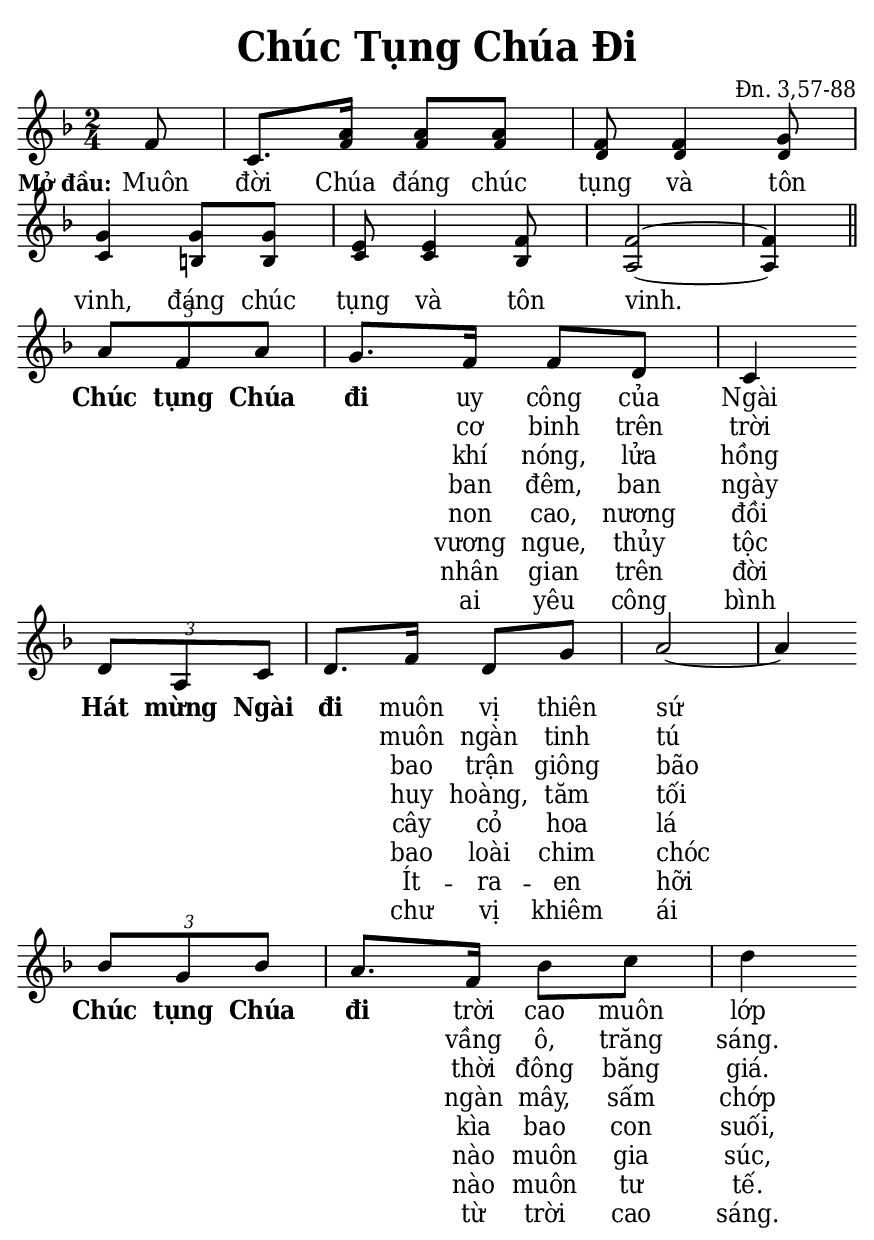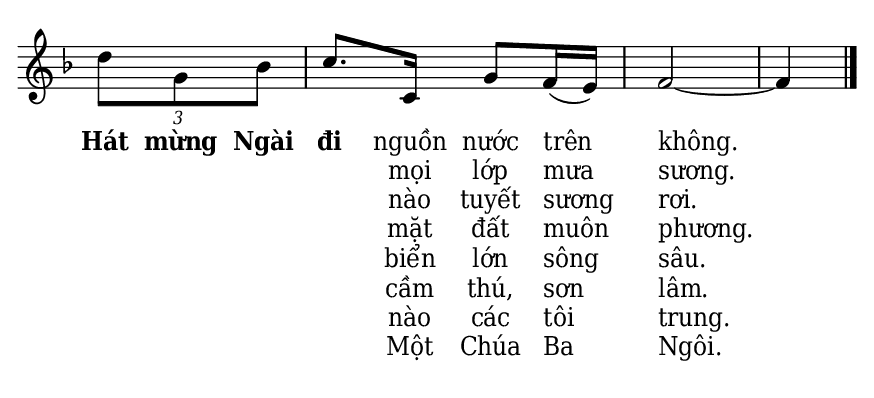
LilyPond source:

% Cài đặt chung\
\version "2.22.1"
\include "english.ly"

\header {
  title = \markup { \fontsize #1 "Chúc Tụng Chúa Đi" }
  composer = "Đn. 3,57-88"
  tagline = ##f
}

% Nhạc phiên khúc
nhacPhienKhucSop = \relative c' {
  \autoPageBreaksOff
  \partial 8 f8 |
  c8. a'16 a8 a |
  f f4 g8 |
  g4 g8 g |
  e e4 f8 |
  f2 ~ |
  f4 \bar "||" \break
  
  \tuplet 3/2 { a8 f a } |
  g8. f16 f8 d |
  c4 \bar "" \break
  
  \tuplet 3/2 { d8 a c } |
  d8. f16 d8 g |
  a2 ~ |
  a4 \bar "" \break
  
  \tuplet 3/2 { bf8 g bf } |
  a8. f16 bf8 c |
  d4 \bar ""
  
  \pageBreak
  
  \tuplet 3/2 { d8 g, bf } |
  c8. c,16 g'8 f16 (e) |
  f2 ~ |
  f4 \bar "|."
}

nhacPhienKhucAlto = \relative c' {
  f8 |
  c8. f16 f8 f |
  d d4 d8 |
  c4 b!8 b |
  c c4 bf8 |
  a2 ~ |
  a4
}

% Lời phiên khúc
loiPhienKhucSop = \lyrics {
  \set stanza = "Mở đầu:"
  Muôn đời Chúa đáng chúc tụng và tôn vinh,
  đáng chúc tụng và tôn vinh.
  
  \override Lyrics.LyricText.font-series = #'bold
  Chúc tụng Chúa đi
  \revert Lyrics.LyricText.font-series
  <<
    {
      uy công của Ngài
    }
    \new Lyrics {
	    \set associatedVoice = "beSop"
	    cơ binh trên trời
    }
    \new Lyrics {
	    \set associatedVoice = "beSop"
	    khí nóng, lửa hồng
    }
    \new Lyrics {
	    \set associatedVoice = "beSop"
	    ban đêm, ban ngày
    }
    \new Lyrics {
	    \set associatedVoice = "beSop"
	    non cao, nương đồi
    }
    \new Lyrics {
	    \set associatedVoice = "beSop"
	    vương ngue, thủy tộc
    }
    \new Lyrics {
	    \set associatedVoice = "beSop"
	    nhân gian trên đời
    }
    \new Lyrics {
	    \set associatedVoice = "beSop"
	    ai yêu công bình
    }
  >>
  
  \override Lyrics.LyricText.font-series = #'bold
  Hát mừng Ngài đi
  \revert Lyrics.LyricText.font-series
  <<
    {
	    muôn vị thiên sứ
    }
    \new Lyrics {
	    \set associatedVoice = "beSop"
	    muôn ngàn tinh tú
    }
    \new Lyrics {
	    \set associatedVoice = "beSop"
	    bao trận giông bão
    }
    \new Lyrics {
	    \set associatedVoice = "beSop"
	    huy hoàng, tăm tối
    }
    \new Lyrics {
	    \set associatedVoice = "beSop"
	    cây cỏ hoa lá
    }
    \new Lyrics {
	    \set associatedVoice = "beSop"
	    bao loài chim chóc
    }
    \new Lyrics {
	    \set associatedVoice = "beSop"
	    Ít -- ra -- en hỡi
    }
    \new Lyrics {
	    \set associatedVoice = "beSop"
	    chư vị khiêm ái
    }
  >>
  
  \override Lyrics.LyricText.font-series = #'bold
  Chúc tụng Chúa đi
  \revert Lyrics.LyricText.font-series
  <<
    {
      trời cao muôn lớp
    }
    \new Lyrics {
	    \set associatedVoice = "beSop"
	    vầng ô, trăng sáng.
    }
    \new Lyrics {
	    \set associatedVoice = "beSop"
	    thời đông băng giá.
    }
    \new Lyrics {
	    \set associatedVoice = "beSop"
	    ngàn mây, sấm chớp
    }
    \new Lyrics {
	    \set associatedVoice = "beSop"
	    kìa bao con suối,
    }
    \new Lyrics {
	    \set associatedVoice = "beSop"
	    nào muôn gia súc,
    }
    \new Lyrics {
	    \set associatedVoice = "beSop"
	    nào muôn tư tế.
    }
    \new Lyrics {
	    \set associatedVoice = "beSop"
	    từ trời cao sáng.
    }
  >>
  
  \override Lyrics.LyricText.font-series = #'bold
  Hát mừng Ngài đi
  \revert Lyrics.LyricText.font-series
  <<
    {
      nguồn nước trên không.
    }
    \new Lyrics {
	    \set associatedVoice = "beSop"
	    mọi lớp mưa sương.
    }
    \new Lyrics {
	    \set associatedVoice = "beSop"
	    nào tuyết sương rơi.
    }
    \new Lyrics {
	    \set associatedVoice = "beSop"
	    mặt đất muôn phương.
    }
    \new Lyrics {
	    \set associatedVoice = "beSop"
	    biển lớn sông sâu.
    }
    \new Lyrics {
	    \set associatedVoice = "beSop"
	    cầm thú, sơn lâm.
    }
    \new Lyrics {
	    \set associatedVoice = "beSop"
	    nào các tôi trung.
    }
    \new Lyrics {
	    \set associatedVoice = "beSop"
	    Một Chúa Ba Ngôi.
    }
  >>
}

loiPhienKhucSopN = \lyrics {
  <<
    {
      Hãy tạ ơn Chúa, vì Chúa nhân từ
    }
    \new Lyrics {
	    \set associatedVoice = "beSop"
	    Chúa làm nhên những việc rất phi thường
    }
    \new Lyrics {
	    \set associatedVoice = "beSop"
	    Chúa tạo nên những đén lớn trên trời
    }
    \new Lyrics {
	    \set associatedVoice = "beSop"
	    Giết sạch con trưởng toàn cõi Ai -- cập
    }
    \new Lyrics {
	    \set associatedVoice = "beSop"
	    Chúa đà phân rẽ triều nước biển Hồng
    }
    \new Lyrics {
	    \set associatedVoice = "beSop"
	    Dẫn đường dân Chúa ở giữa sa mạc
    }
    \new Lyrics {
	    \set associatedVoice = "beSop"
	    Chiềm bờ cõi chúng và đã trao tặng
    }
    \new Lyrics {
	    \set associatedVoice = "beSop"
	    Chúa giật ta thoát khỏi lũ quân thù
    }
  >>
  \set stanza = "ĐK:"
  \override Lyrics.LyricText.font-series = #'bold
  Muôn đời Chúa vẫn trọn tình thương
  \revert Lyrics.LyricText.font-series
  
  <<
    {
      Hãy cảm mến Ngài là Chúa các Chúa
    }
    \new Lyrics {
	    \set associatedVoice = "beSop"
	    Chính Ngài tác tạo trời xanh bao la
    }
    \new Lyrics {
	    \set associatedVoice = "beSop"
	    Vẫn điều khiển ngày là kim ô đây
    }
    \new Lyrics {
	    \set associatedVoice = "beSop"
	    Dẫn khỏi xứ này toàn dân "Ít-ra-" en
    }
    \new Lyrics {
	    \set associatedVoice = "beSop"
	    Dẫn tôi tớ Ngài bình yên băng quan
    }
    \new Lyrics {
	    \set associatedVoice = "beSop"
	    Đấng đã đánh phạt nhiều vua uy phong
    }
    \new Lyrics {
	    \set associatedVoice = "beSop"
	    Để thành kỷ phân của Ít -- ra -- en
    }
    \new Lyrics {
	    \set associatedVoice = "beSop"
	    Đấng nuôi dưỡng hoài ngàn muôn sinh linh
    }
  >>
  \set stanza = "ĐK:"
  \override Lyrics.LyricText.font-series = #'bold
  Muôn đời Chúa vẫn trọn tình thương
  \revert Lyrics.LyricText.font-series
  
  <<
    {
      Hãy tạ ơn Chúa, Thần của chư thần
    }
    \new Lyrics {
	    \set associatedVoice = "beSop"
	    Chúa đà căng đất ở giữa thủy triều
    }
    \new Lyrics {
	    \set associatedVoice = "beSop"
	    Với ngàn tinh tú dọi sáng đêm trường
    }
    \new Lyrics {
	    \set associatedVoice = "beSop"
	    Với bàn tay Chúa mạnh mẽ uy quyền
    }
    \new Lyrics {
	    \set associatedVoice = "beSop"
	    Nhần chìm vương tướng dòng giống Ai Cập
    }
    \new Lyrics {
	    \set associatedVoice = "beSop"
	    Giết sạch vương bá quyền thế oai hùng
    }
    \new Lyrics {
	    \set associatedVoice = "beSop"
	    Giữa thời nguy khó Ngài nhớ ta hoài
    }
    \new Lyrics {
	    \set associatedVoice = "beSop"
	    Hãy tạ ơn Chúa ngự chốn cửu trùng
    }
  >>
  \override Lyrics.LyricText.font-series = #'bold
  Muôn đời Chúa vẫn trọn tình thương
  \revert Lyrics.LyricText.font-series
}

% Dàn trang
\paper {
  #(set-paper-size "a5")
  top-margin = 3\mm
  bottom-margin = 3\mm
  left-margin = 3\mm
  right-margin = 3\mm
  indent = #0
  #(define fonts
	 (make-pango-font-tree "Deja Vu Serif Condensed"
	 		       "Deja Vu Serif Condensed"
			       "Deja Vu Serif Condensed"
			       (/ 20 20)))
  print-page-number = ##f
  ragged-bottom = ##t
}

TongNhip = {
  \key f \major \time 2/4
  \set Timing.beamExceptions = #'()
  \set Timing.baseMoment = #(ly:make-moment 1/4)
}

% Đổi kích thước nốt cho bè phụ
notBePhu =
#(define-music-function (font-size music) (number? ly:music?)
   (for-some-music
     (lambda (m)
       (if (music-is-of-type? m 'rhythmic-event)
           (begin
             (set! (ly:music-property m 'tweaks)
                   (cons `(font-size . ,font-size)
                         (ly:music-property m 'tweaks)))
             #t)
           #f))
     music)
   music)

\score {
  \new ChoirStaff <<
    \new Staff \with {
        \consists "Merge_rests_engraver"
        printPartCombineTexts = ##f
      }
      <<
      \new Voice \TongNhip \partCombine 
        \nhacPhienKhucSop
        \notBePhu -1 { \nhacPhienKhucAlto }
      \new NullVoice = beSop \nhacPhienKhucSop
      \new Lyrics \lyricsto beSop \loiPhienKhucSop
      >>
  >>
  \layout {
    \override Lyrics.LyricSpace.minimum-distance = #1.5
    \override Score.BarNumber.break-visibility = ##(#f #f #f)
    \override Score.SpacingSpanner.uniform-stretching = ##t
  } 
}
